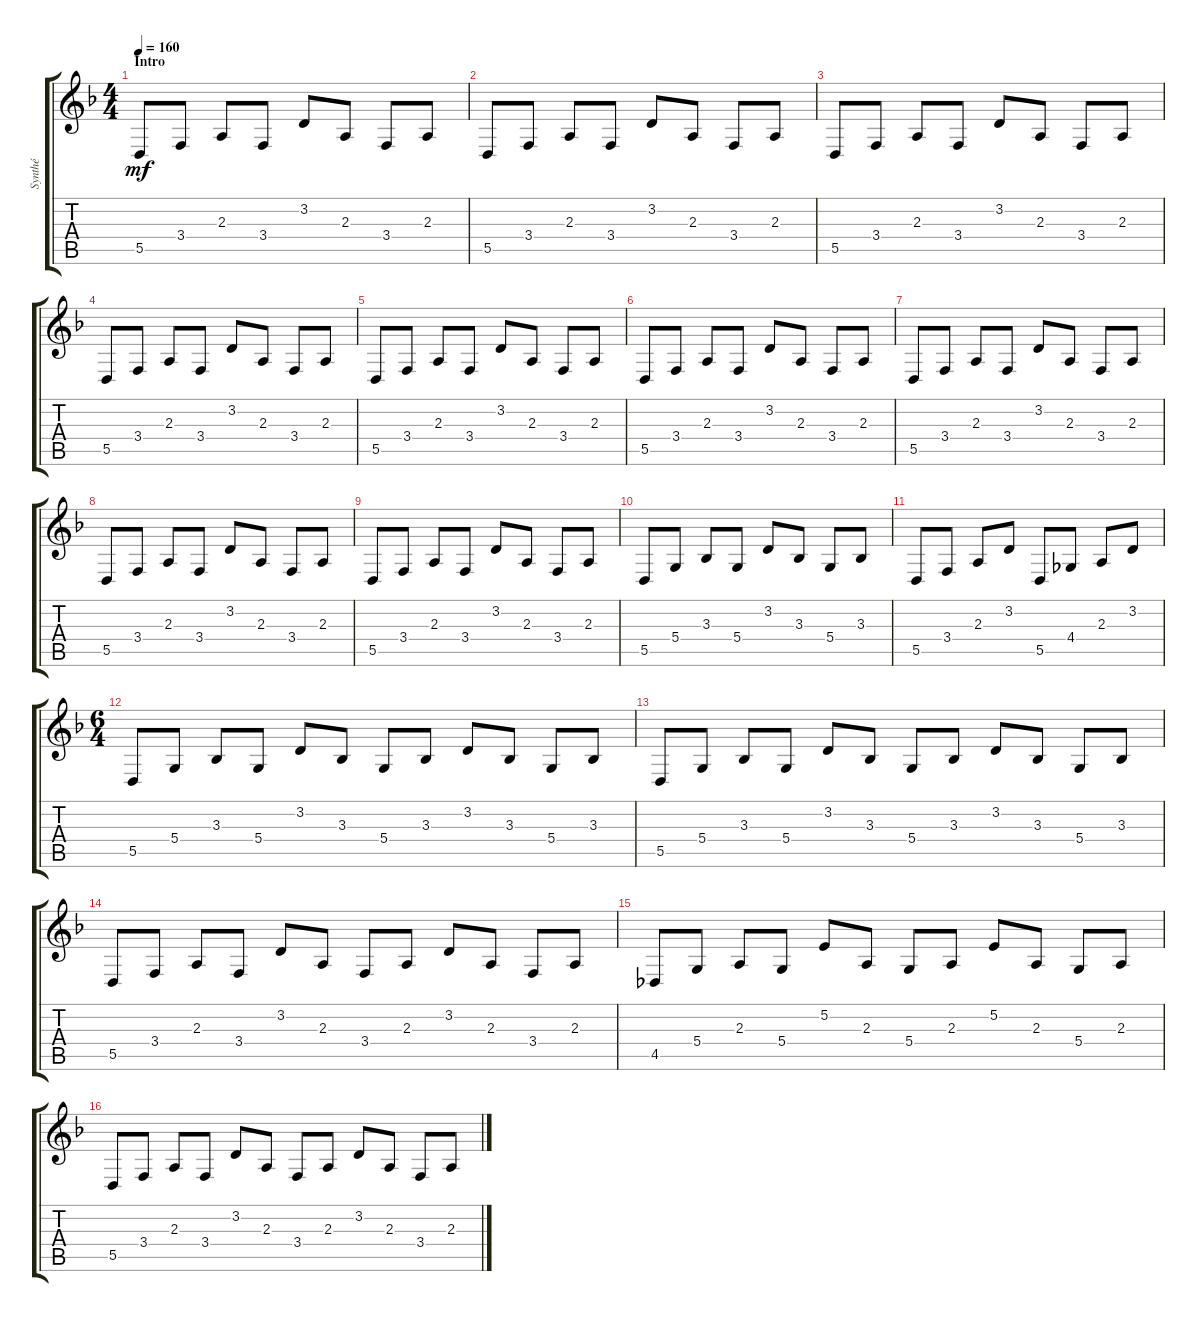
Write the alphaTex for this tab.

\track ("Synthé " "Synthé ") {instrument electricpiano1}
\staff {score tabs}
\tuning (E4 B3 G3 D3 A2 D2) {hide}
\ts (4 4)
\section ("" "Intro")
\tempo 160
\clef g2
\ks f
5.5.8{dy mf instrument electricpiano1} 3.4.8 2.3.8 3.4.8 3.2.8 2.3.8 3.4.8 2.3.8 |
5.5.8 3.4.8 2.3.8 3.4.8 3.2.8 2.3.8 3.4.8 2.3.8 |
5.5.8 3.4.8 2.3.8 3.4.8 3.2.8 2.3.8 3.4.8 2.3.8 |
5.5.8 3.4.8 2.3.8 3.4.8 3.2.8 2.3.8 3.4.8 2.3.8 |
5.5.8 3.4.8 2.3.8 3.4.8 3.2.8 2.3.8 3.4.8 2.3.8 |
5.5.8 3.4.8 2.3.8 3.4.8 3.2.8 2.3.8 3.4.8 2.3.8 |
5.5.8 3.4.8 2.3.8 3.4.8 3.2.8 2.3.8 3.4.8 2.3.8 |
5.5.8 3.4.8 2.3.8 3.4.8 3.2.8 2.3.8 3.4.8 2.3.8 |
5.5.8 3.4.8 2.3.8 3.4.8 3.2.8 2.3.8 3.4.8 2.3.8 |
5.5.8 5.4.8 3.3.8 5.4.8 3.2.8 3.3.8 5.4.8 3.3.8 |
5.5.8 3.4.8 2.3.8 3.2.8 5.5.8 4.4.8 2.3.8 3.2.8 |
\ts (6 4)
5.5.8 5.4.8 3.3.8 5.4.8 3.2.8 3.3.8 5.4.8 3.3.8 3.2.8 3.3.8 5.4.8 3.3.8 |
5.5.8 5.4.8 3.3.8 5.4.8 3.2.8 3.3.8 5.4.8 3.3.8 3.2.8 3.3.8 5.4.8 3.3.8 |
5.5.8 3.4.8 2.3.8 3.4.8 3.2.8 2.3.8 3.4.8 2.3.8 3.2.8 2.3.8 3.4.8 2.3.8 |
4.5.8 5.4.8 2.3.8 5.4.8 5.2.8 2.3.8 5.4.8 2.3.8 5.2.8 2.3.8 5.4.8 2.3.8 |
5.5.8 3.4.8 2.3.8 3.4.8 3.2.8 2.3.8 3.4.8 2.3.8 3.2.8 2.3.8 3.4.8 2.3.8
